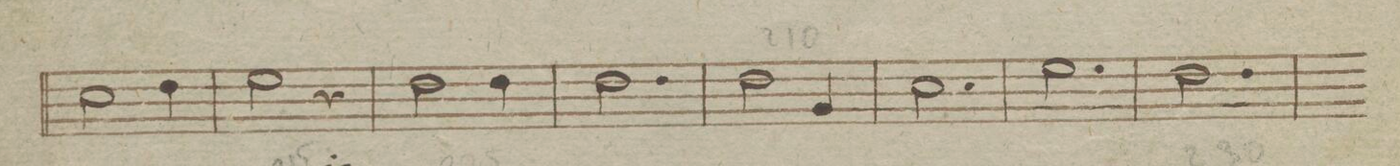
**kern	**dynam
*I"Clarino Primo in B.	*
*clefG2	*
*k[b-e-]	*
*met(c)	*
*M3/4	*
2b-\	.
4cc\	.
=208	=208
2dd\	.
4r	.
=209	=209
2cc\	.
4cc\	.
=210	=210
2.cc\	.
=211	=211
2cc\	.
4f/	.
=212	=212
2.b-\	.
=213	=213
2.dd\	.
=214	=214
2.cc\	.
=215	=215
*-	*-
